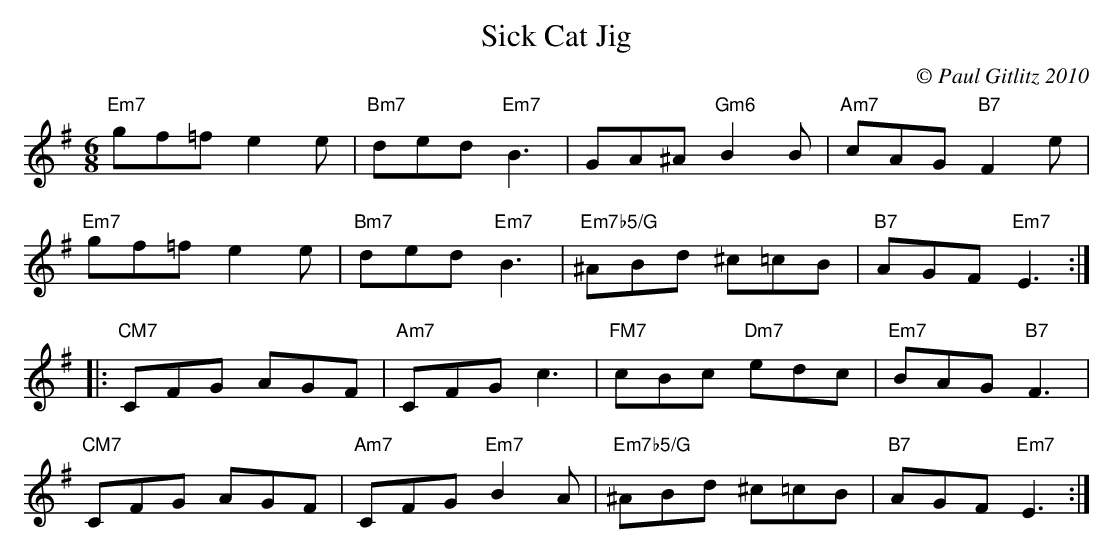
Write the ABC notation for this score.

X:1
T:Sick Cat Jig
M:6/8
C:© Paul Gitlitz 2010
K:Em
"Em7"gf=f e2e|"Bm7"ded "Em7"B3|GA^A "Gm6"B2B|"Am7"cAG "B7"F2e|!
"Em7"gf=f e2e|"Bm7"ded "Em7"B3|"Em7b5/G"^ABd ^c=cB|"B7"AGF "Em7"E3:|!
|:"CM7"CFG AGF|"Am7"CFG c3|"FM7"cBc "Dm7"edc |"Em7"BAG "B7"F3|!
"CM7"CFG AGF|"Am7"CFG "Em7"B2A|"Em7b5/G"^ABd ^c=cB|"B7"AGF "Em7"E3:|]
